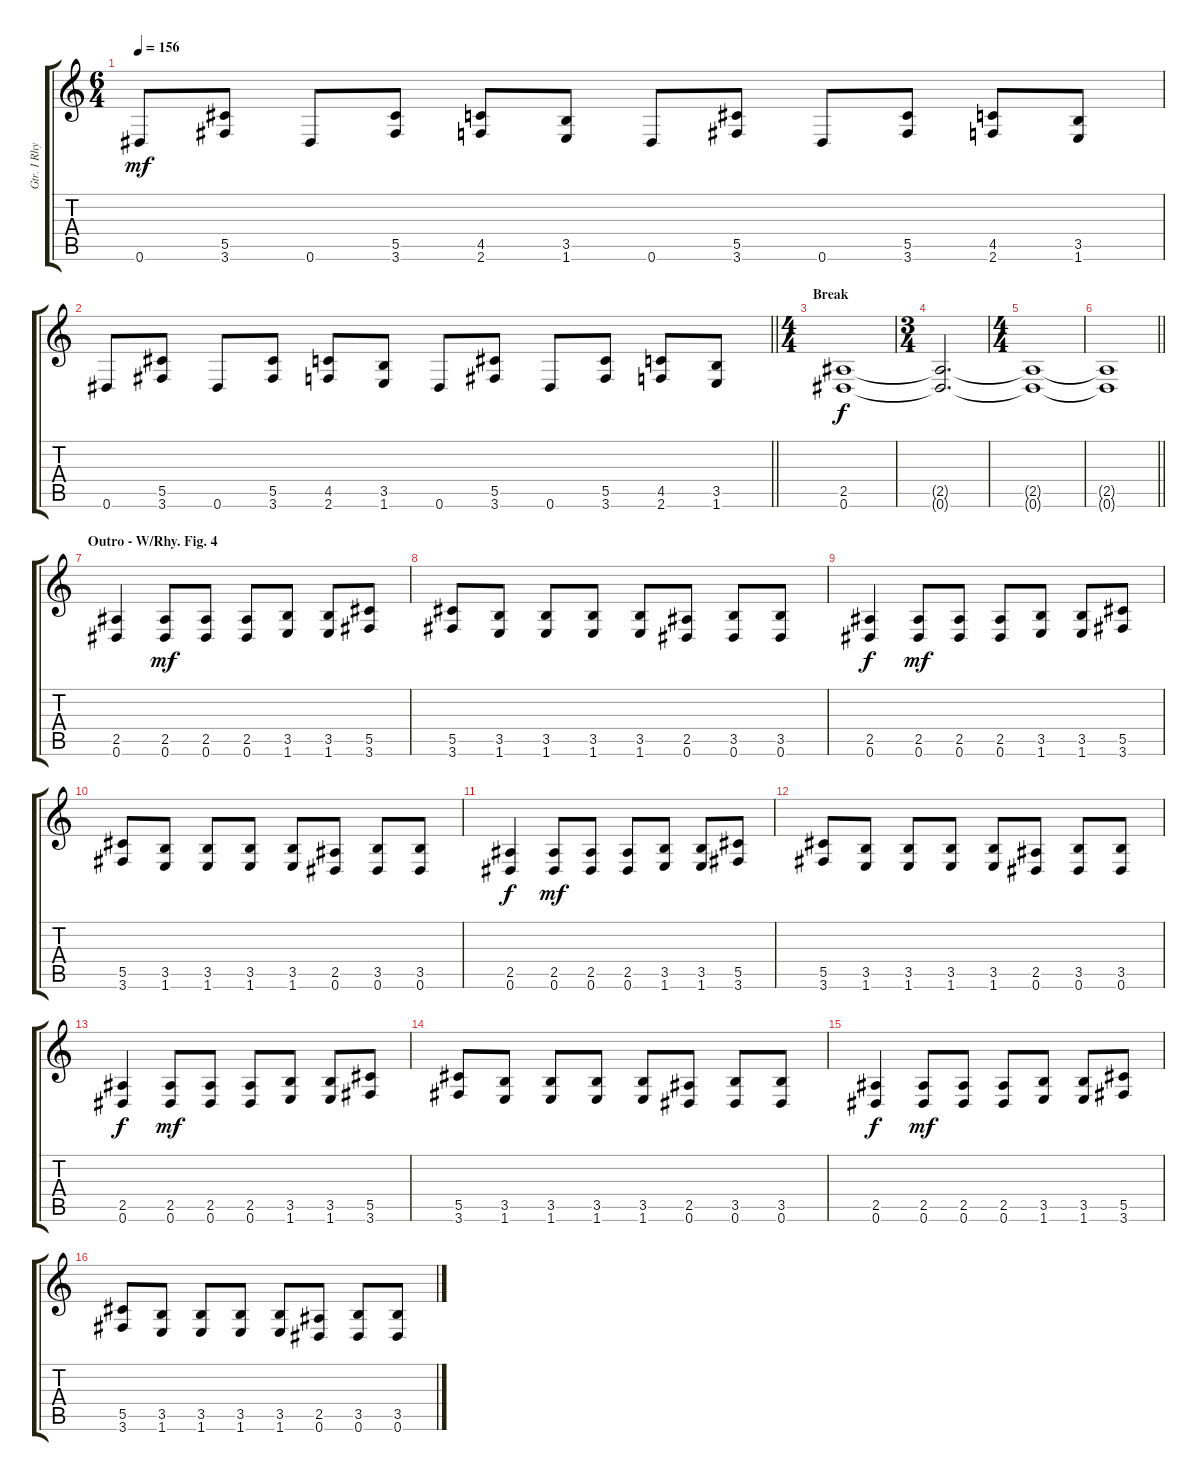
\track ("Gtr. I Rhytm" "Gtr. I Rhy") {instrument overdrivenguitar}
\staff {score tabs}
\tuning (Eb4 Bb3 Gb3 Db3 Ab2 Eb2) {hide}
\ts (6 4)
\tempo 156
\clef g2
\ks c
0.6.8{dy mf} (5.5 3.6).8 0.6.8 (5.5 3.6).8 (4.5 2.6).8 (3.5 1.6).8 0.6.8 (5.5 3.6).8 0.6.8 (5.5 3.6).8 (4.5 2.6).8 (3.5 1.6).8 |
\barLineRight lightlight
0.6.8 (5.5 3.6).8 0.6.8 (5.5 3.6).8 (4.5 2.6).8 (3.5 1.6).8 0.6.8 (5.5 3.6).8 0.6.8 (5.5 3.6).8 (4.5 2.6).8 (3.5 1.6).8 |
\ts (4 4)
\section ("" "Break")
(2.5 0.6).1{dy f} |
\ts (3 4)
(2.5{t} 0.6{t}).2{d} |
\ts (4 4)
(2.5{t} 0.6{t}).1 |
\barLineRight lightlight
(2.5{t} 0.6{t}).1 |
\section ("" "Outro - W/Rhy. Fig. 4")
(2.5 0.6).4 (2.5 0.6).8{dy mf} (2.5 0.6).8 (2.5 0.6).8 (3.5 1.6).8 (3.5 1.6).8 (5.5 3.6).8 |
(5.5 3.6).8 (3.5 1.6).8 (3.5 1.6).8 (3.5 1.6).8 (3.5 1.6).8 (2.5 0.6).8 (3.5 0.6).8 (3.5 0.6).8 |
(2.5 0.6).4{dy f} (2.5 0.6).8{dy mf} (2.5 0.6).8 (2.5 0.6).8 (3.5 1.6).8 (3.5 1.6).8 (5.5 3.6).8 |
(5.5 3.6).8 (3.5 1.6).8 (3.5 1.6).8 (3.5 1.6).8 (3.5 1.6).8 (2.5 0.6).8 (3.5 0.6).8 (3.5 0.6).8 |
(2.5 0.6).4{dy f} (2.5 0.6).8{dy mf} (2.5 0.6).8 (2.5 0.6).8 (3.5 1.6).8 (3.5 1.6).8 (5.5 3.6).8 |
(5.5 3.6).8 (3.5 1.6).8 (3.5 1.6).8 (3.5 1.6).8 (3.5 1.6).8 (2.5 0.6).8 (3.5 0.6).8 (3.5 0.6).8 |
(2.5 0.6).4{dy f} (2.5 0.6).8{dy mf} (2.5 0.6).8 (2.5 0.6).8 (3.5 1.6).8 (3.5 1.6).8 (5.5 3.6).8 |
(5.5 3.6).8 (3.5 1.6).8 (3.5 1.6).8 (3.5 1.6).8 (3.5 1.6).8 (2.5 0.6).8 (3.5 0.6).8 (3.5 0.6).8 |
(2.5 0.6).4{dy f} (2.5 0.6).8{dy mf} (2.5 0.6).8 (2.5 0.6).8 (3.5 1.6).8 (3.5 1.6).8 (5.5 3.6).8 |
(5.5 3.6).8 (3.5 1.6).8 (3.5 1.6).8 (3.5 1.6).8 (3.5 1.6).8 (2.5 0.6).8 (3.5 0.6).8 (3.5 0.6).8
